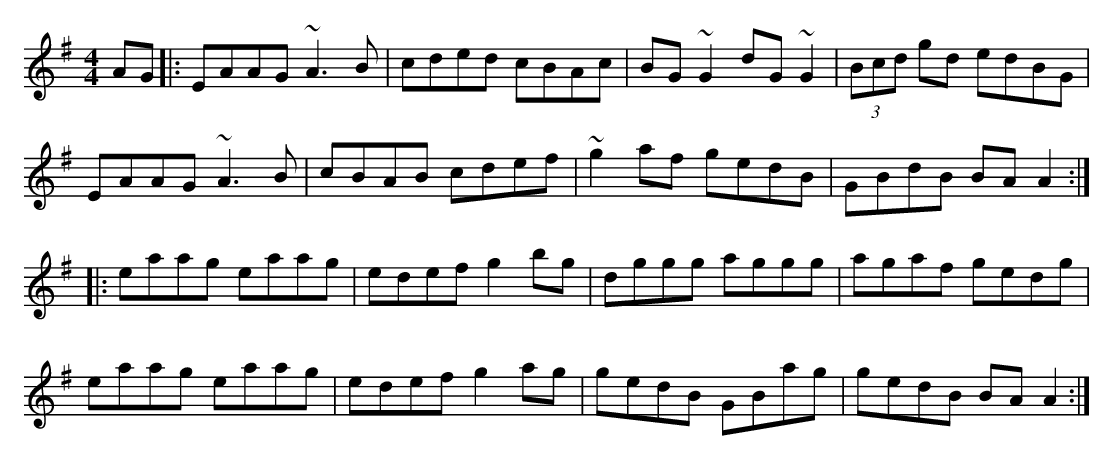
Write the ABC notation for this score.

X:1
M:4/4
K:Ador
AG|:EAAG ~A3 B|cded cBAc|BG ~G2 dG ~G2|(3Bcd gd edBG|
EAAG ~A3 B|cBAB cdef|~g2 af gedB|GBdB BA A2:|
|:eaag eaag|edef g2 bg|dggg aggg|agaf gedg|
eaag eaag|edef g2 ag|gedB GBag|gedB BA A2:|
